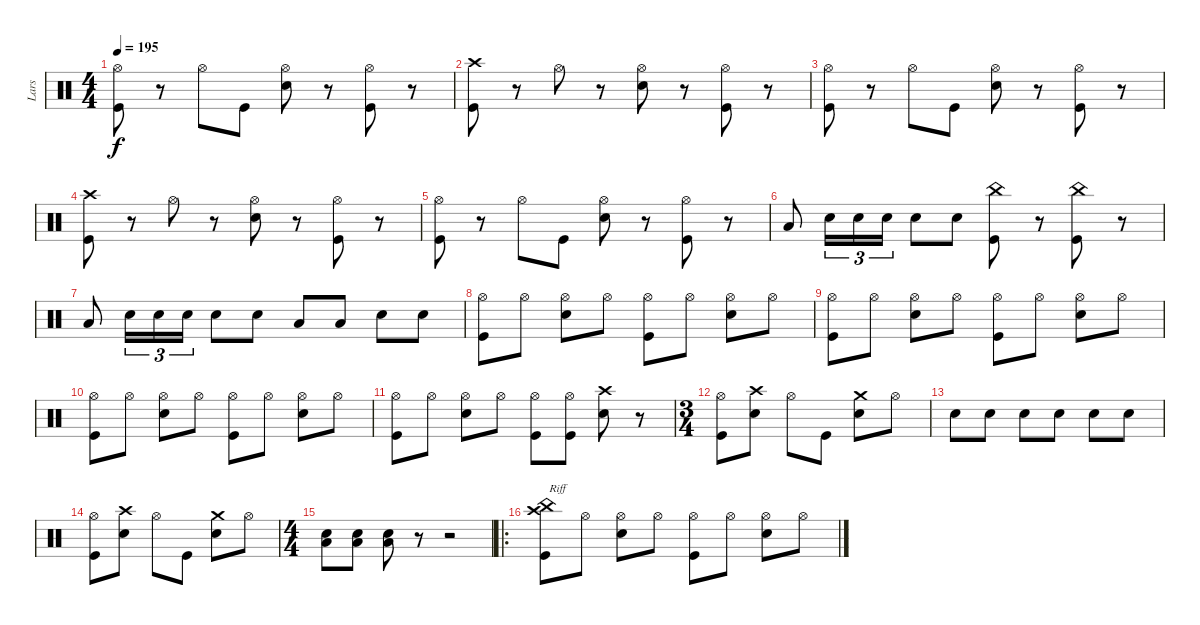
\track ("Lars" "Lars") {instrument percussion}
\staff {score}
\articulation defaults
\ts (4 4)
\tempo 195
\clef neutral
\ks c
("Hi-Hat (open)" "Kick (hit)").8{dy f} r.8 "Hi-Hat (open)".8 "Kick (hit)".8 ("Hi-Hat (open)" "Snare (hit) 2").8 r.8 ("Hi-Hat (open)" "Kick (hit)").8 r.8 |
("Crash high (hit)" "Kick (hit)").8 r.8 "Hi-Hat (open)".8 r.8 ("Hi-Hat (open)" "Snare (hit) 2").8 r.8 ("Hi-Hat (open)" "Kick (hit)").8 r.8 |
("Hi-Hat (open)" "Kick (hit)").8 r.8 "Hi-Hat (open)".8 "Kick (hit)".8 ("Hi-Hat (open)" "Snare (hit) 2").8 r.8 ("Hi-Hat (open)" "Kick (hit)").8 r.8 |
("Crash high (hit)" "Kick (hit)").8 r.8 "Hi-Hat (open)".8 r.8 ("Hi-Hat (open)" "Snare (hit) 2").8 r.8 ("Hi-Hat (open)" "Kick (hit)").8 r.8 |
("Hi-Hat (open)" "Kick (hit)").8 r.8 "Hi-Hat (open)".8 "Kick (hit)".8 ("Hi-Hat (open)" "Snare (hit) 2").8 r.8 ("Hi-Hat (open)" "Kick (hit)").8 r.8 |
"Low Tom (hit)".8 "Snare (hit) 2".16{tu (3 2)} "Snare (hit) 2".16{tu (3 2)} "Snare (hit) 2".16{tu (3 2)} "Snare (hit) 2".8 "Snare (hit) 2".8 ("China (hit)" "Kick (hit)").8 r.8 ("China (hit)" "Kick (hit)").8 r.8 |
"Low Tom (hit)".8 "Snare (hit) 2".16{tu (3 2)} "Snare (hit) 2".16{tu (3 2)} "Snare (hit) 2".16{tu (3 2)} "Snare (hit) 2".8 "Snare (hit) 2".8 "Low Tom (hit)".8 "Low Tom (hit)".8 "Snare (hit) 2".8 "Snare (hit) 2".8 |
("Hi-Hat (open)" "Kick (hit)").8 "Hi-Hat (open)".8 ("Hi-Hat (open)" "Snare (hit) 2").8 "Hi-Hat (open)".8 ("Hi-Hat (open)" "Kick (hit)").8 "Hi-Hat (open)".8 ("Hi-Hat (open)" "Snare (hit) 2").8 "Hi-Hat (open)".8 |
("Hi-Hat (open)" "Kick (hit)").8 "Hi-Hat (open)".8 ("Hi-Hat (open)" "Snare (hit) 2").8 "Hi-Hat (open)".8 ("Hi-Hat (open)" "Kick (hit)").8 "Hi-Hat (open)".8 ("Hi-Hat (open)" "Snare (hit) 2").8 "Hi-Hat (open)".8 |
("Hi-Hat (open)" "Kick (hit)").8 "Hi-Hat (open)".8 ("Hi-Hat (open)" "Snare (hit) 2").8 "Hi-Hat (open)".8 ("Hi-Hat (open)" "Kick (hit)").8 "Hi-Hat (open)".8 ("Hi-Hat (open)" "Snare (hit) 2").8 "Hi-Hat (open)".8 |
("Hi-Hat (open)" "Kick (hit)").8 "Hi-Hat (open)".8 ("Hi-Hat (open)" "Snare (hit) 2").8 "Hi-Hat (open)".8 ("Hi-Hat (open)" "Kick (hit)").8 ("Hi-Hat (open)" "Kick (hit)").8 ("Crash high (hit)" "Snare (hit) 2").8 r.8 |
\ts (3 4)
("Hi-Hat (open)" "Kick (hit)").8 ("Crash high (hit)" "Snare (hit) 2").8 "Hi-Hat (open)".8 "Kick (hit)".8 ("Crash medium (hit)" "Snare (hit) 2").8 "Hi-Hat (open)".8 |
"Snare (hit) 2".8 "Snare (hit) 2".8 "Snare (hit) 2".8 "Snare (hit) 2".8 "Snare (hit) 2".8 "Snare (hit) 2".8 |
("Hi-Hat (open)" "Kick (hit)").8 ("Crash high (hit)" "Snare (hit) 2").8 "Hi-Hat (open)".8 "Kick (hit)".8 ("Crash medium (hit)" "Snare (hit) 2").8 "Hi-Hat (open)".8 |
\ts (4 4)
("Low Floor Tom (hit)" "Snare (hit) 2").8 ("Low Floor Tom (hit)" "Snare (hit) 2").8 ("Low Floor Tom (hit)" "Snare (hit) 2").8 r.8 r.2 |
\ro
("Crash high (hit)" "China (hit)" "Kick (hit)").8{txt "Riff"} "Hi-Hat (open)".8 ("Hi-Hat (open)" "Snare (hit) 2").8 "Hi-Hat (open)".8 ("Hi-Hat (open)" "Kick (hit)").8 "Hi-Hat (open)".8 ("Hi-Hat (open)" "Snare (hit) 2").8 "Hi-Hat (open)".8
